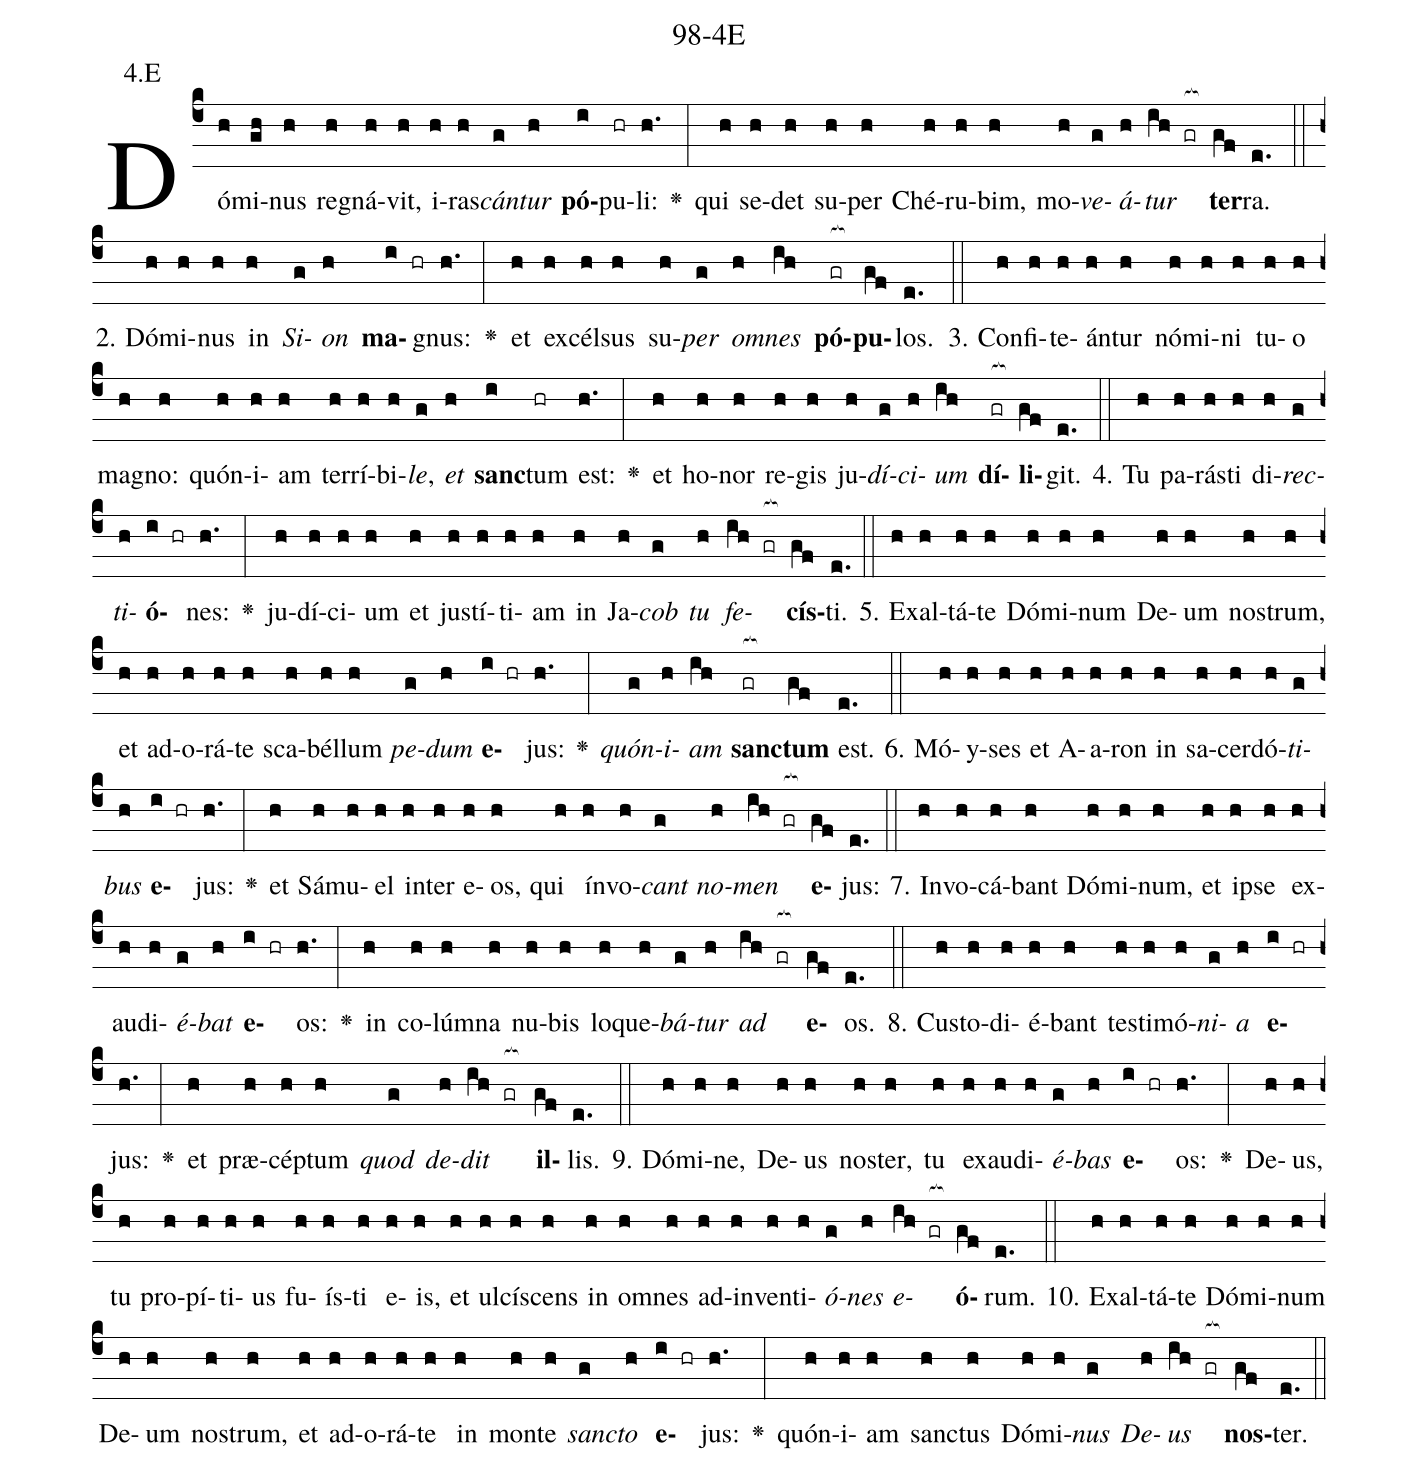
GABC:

name: 98-4E;
annotation: 4.E;
%%
(c4)Dó(h)mi(gh)nus(h) re(h)gná(h)vit,(h) i(h)ras(h)<i>cán</i>(g)<i>tur</i>(h) <b>pó</b>(i)pu(hr)li:(h.) <v>\greheightstar</v>(:) qui(h) se(h)det(h) su(h)per(h) Ché(h)ru(h)bim,(h) mo(h)<i>ve</i>(g)<i>á</i>(h)<i>tur</i>(ih gr[ocb:1{]) <b>ter</b>(gf[ocb:0}])ra.(e.) (::)
2. Dó(h)mi(h)nus(h) in(h) <i>Si</i>(g)<i>on</i>(h) <b>ma</b>(i hr)gnus:(h.) <v>\greheightstar</v>(:) et(h) ex(h)cél(h)sus(h) su(h)<i>per</i>(g) <i>om</i>(h)<i>nes</i>(ih) <b>pó</b>(gr[ocb:1{])<b>pu</b>(gf[ocb:0}])los.(e.) (::)
3. Con(h)fi(h)te(h)án(h)tur(h) nó(h)mi(h)ni(h) tu(h)o(h) ma(h)gno:(h) quón(h)i(h)am(h) ter(h)rí(h)bi(h)<i>le</i>,(g) <i>et</i>(h) <b>sanc</b>(i)tum(hr) est:(h.) <v>\greheightstar</v>(:) et(h) ho(h)nor(h) re(h)gis(h) ju(h)<i>dí</i>(g)<i>ci</i>(h)<i>um</i>(ih) <b>dí</b>(gr[ocb:1{])<b>li</b>(gf[ocb:0}])git.(e.) (::)
4. Tu(h) pa(h)rás(h)ti(h) di(h)<i>rec</i>(g)<i>ti</i>(h)<b>ó</b>(i hr)nes:(h.) <v>\greheightstar</v>(:) ju(h)dí(h)ci(h)um(h) et(h) jus(h)tí(h)ti(h)am(h) in(h) Ja(h)<i>cob</i>(g) <i>tu</i>(h) <i>fe</i>(ih gr[ocb:1{])<b>cís</b>(gf[ocb:0}])ti.(e.) (::)
5. Ex(h)al(h)tá(h)te(h) Dó(h)mi(h)num(h) De(h)um(h) nos(h)trum,(h) et(h) ad(h)o(h)rá(h)te(h) sca(h)bél(h)lum(h) <i>pe</i>(g)<i>dum</i>(h) <b>e</b>(i hr)jus:(h.) <v>\greheightstar</v>(:) <i>quón</i>(g)<i>i</i>(h)<i>am</i>(ih) <b>sanc</b>(gr[ocb:1{])<b>tum</b>(gf[ocb:0}]) est.(e.) (::)
6. Mó(h)y(h)ses(h) et(h) A(h)a(h)ron(h) in(h) sa(h)cer(h)dó(h)<i>ti</i>(g)<i>bus</i>(h) <b>e</b>(i hr)jus:(h.) <v>\greheightstar</v>(:) et(h) Sá(h)mu(h)el(h) in(h)ter(h) e(h)os,(h) qui(h) ín(h)vo(h)<i>cant</i>(g) <i>no</i>(h)<i>men</i>(ih gr[ocb:1{]) <b>e</b>(gf[ocb:0}])jus:(e.) (::)
7. In(h)vo(h)cá(h)bant(h) Dó(h)mi(h)num,(h) et(h) ip(h)se(h) ex(h)au(h)di(h)<i>é</i>(g)<i>bat</i>(h) <b>e</b>(i hr)os:(h.) <v>\greheightstar</v>(:) in(h) co(h)lúm(h)na(h) nu(h)bis(h) lo(h)que(h)<i>bá</i>(g)<i>tur</i>(h) <i>ad</i>(ih gr[ocb:1{]) <b>e</b>(gf[ocb:0}])os.(e.) (::)
8. Cus(h)to(h)di(h)é(h)bant(h) tes(h)ti(h)mó(h)<i>ni</i>(g)<i>a</i>(h) <b>e</b>(i hr)jus:(h.) <v>\greheightstar</v>(:) et(h) præ(h)cép(h)tum(h) <i>quod</i>(g) <i>de</i>(h)<i>dit</i>(ih gr[ocb:1{]) <b>il</b>(gf[ocb:0}])lis.(e.) (::)
9. Dó(h)mi(h)ne,(h) De(h)us(h) nos(h)ter,(h) tu(h) ex(h)au(h)di(h)<i>é</i>(g)<i>bas</i>(h) <b>e</b>(i hr)os:(h.) <v>\greheightstar</v>(:) De(h)us,(h) tu(h) pro(h)pí(h)ti(h)us(h) fu(h)ís(h)ti(h) e(h)is,(h) et(h) ul(h)cí(h)scens(h) in(h) om(h)nes(h) ad(h)in(h)ven(h)ti(h)<i>ó</i>(g)<i>nes</i>(h) <i>e</i>(ih gr[ocb:1{])<b>ó</b>(gf[ocb:0}])rum.(e.) (::)
10. Ex(h)al(h)tá(h)te(h) Dó(h)mi(h)num(h) De(h)um(h) nos(h)trum,(h) et(h) ad(h)o(h)rá(h)te(h) in(h) mon(h)te(h) <i>sanc</i>(g)<i>to</i>(h) <b>e</b>(i hr)jus:(h.) <v>\greheightstar</v>(:) quón(h)i(h)am(h) sanc(h)tus(h) Dó(h)mi(h)<i>nus</i>(g) <i>De</i>(h)<i>us</i>(ih gr[ocb:1{]) <b>nos</b>(gf[ocb:0}])ter.(e.) (::)
